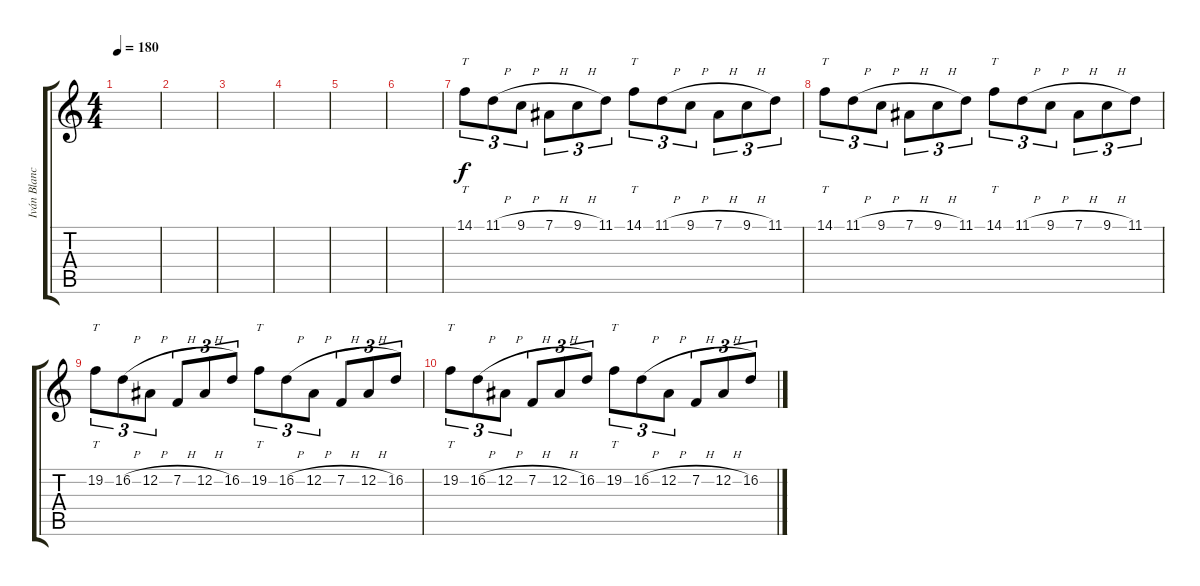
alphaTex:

\track ("Iván Blanco (I)" "Iván Blanc") {instrument choiraahs}
\staff {score tabs}
\tuning (Eb4 Bb3 Gb3 Db3 Ab2 Eb2) {hide}
\ts (4 4)
\tempo 180
\clef g2
\ks c
|
|
|
|
|
|
14.1.8{tt tu (3 2) volume 10 instrument distortionguitar} 11.1{h}.8{tu (3 2)} 9.1{h}.8{tu (3 2)} 7.1{h}.8{tu (3 2)} 9.1{h}.8{tu (3 2)} 11.1.8{tu (3 2)} 14.1.8{tt tu (3 2)} 11.1{h}.8{tu (3 2)} 9.1{h}.8{tu (3 2)} 7.1{h}.8{tu (3 2)} 9.1{h}.8{tu (3 2)} 11.1.8{tu (3 2)} |
14.1.8{tt tu (3 2)} 11.1{h}.8{tu (3 2)} 9.1{h}.8{tu (3 2)} 7.1{h}.8{tu (3 2)} 9.1{h}.8{tu (3 2)} 11.1.8{tu (3 2)} 14.1.8{tt tu (3 2)} 11.1{h}.8{tu (3 2)} 9.1{h}.8{tu (3 2)} 7.1{h}.8{tu (3 2)} 9.1{h}.8{tu (3 2)} 11.1.8{tu (3 2)} |
19.2.8{tt tu (3 2)} 16.2{h}.8{tu (3 2)} 12.2{h}.8{tu (3 2)} 7.2{h}.8{tu (3 2)} 12.2{h}.8{tu (3 2)} 16.2.8{tu (3 2)} 19.2.8{tt tu (3 2)} 16.2{h}.8{tu (3 2)} 12.2{h}.8{tu (3 2)} 7.2{h}.8{tu (3 2)} 12.2{h}.8{tu (3 2)} 16.2.8{tu (3 2)} |
19.2.8{tt tu (3 2)} 16.2{h}.8{tu (3 2)} 12.2{h}.8{tu (3 2)} 7.2{h}.8{tu (3 2)} 12.2{h}.8{tu (3 2)} 16.2.8{tu (3 2)} 19.2.8{tt tu (3 2)} 16.2{h}.8{tu (3 2)} 12.2{h}.8{tu (3 2)} 7.2{h}.8{tu (3 2)} 12.2{h}.8{tu (3 2)} 16.2.8{tu (3 2)}
